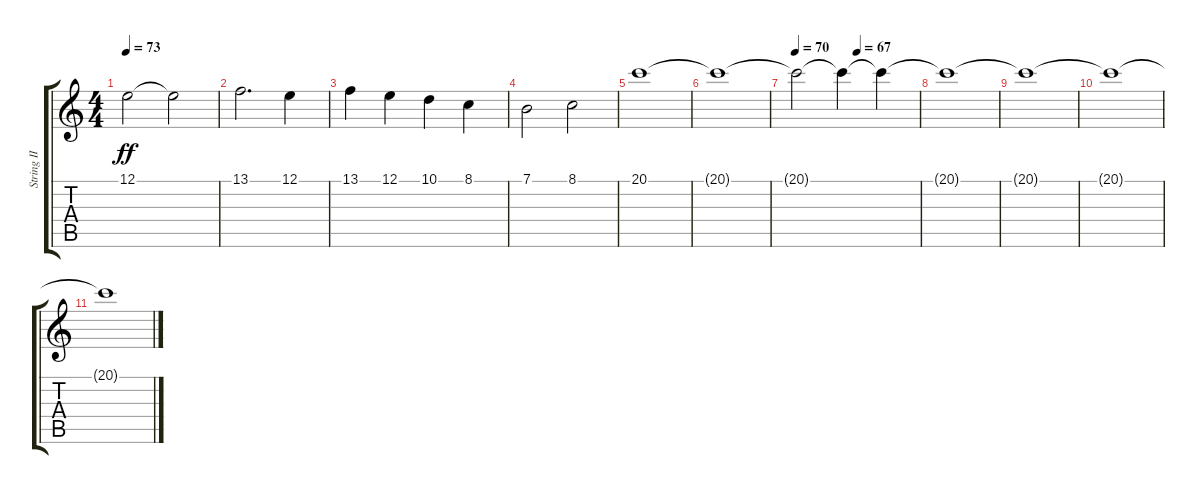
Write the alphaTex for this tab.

\track ("String II" "String II") {instrument stringensemble2}
\staff {score tabs}
\tuning (E4 B3 G3 D3 A2 E2) {hide}
\ts (4 4)
\tempo 73
\clef g2
\ks c
12.1{t}.2{dy ff} 12.1{t}.2 |
13.1.2{d} 12.1.4 |
13.1.4 12.1.4 10.1.4 8.1.4 |
7.1.2 8.1.2 |
20.1.1 |
20.1{t}.1 |
\tempo 70
\tempo (67 0.5)
20.1{t}.2 20.1{t}.4 20.1{t}.4 |
20.1{t}.1 |
20.1{t}.1 |
20.1{t}.1 |
20.1{t}.1
